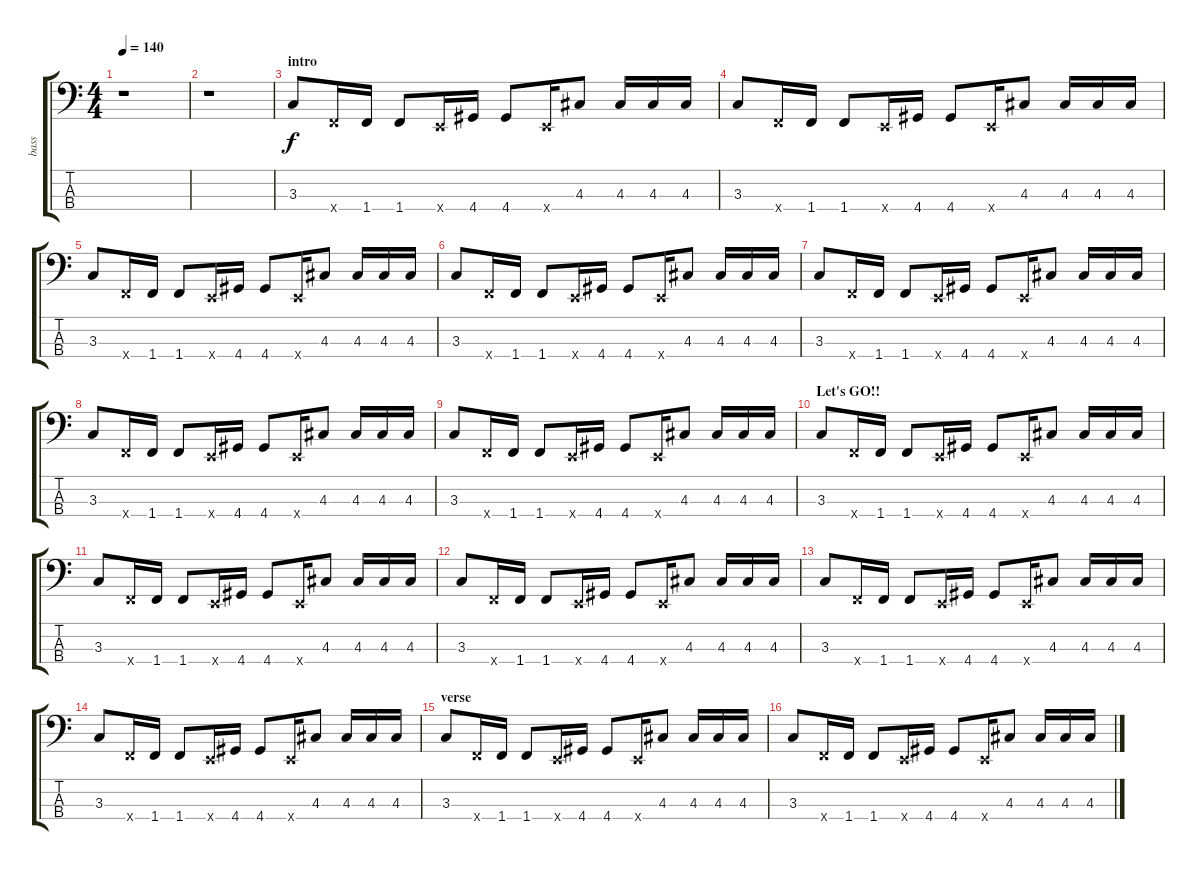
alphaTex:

\track ("bass" "bass") {instrument slapbass2}
\staff {score tabs}
\tuning (G2 D2 A1 E1) {hide}
\ts (4 4)
\tempo 140
\clef f4
\ks c
r.1{dy f instrument slapbass2} |
r.1 |
\section ("" "intro")
3.3.8{volume 16} 1.4{x}.16 1.4.16 1.4.8 0.4{x}.16 4.4.16 4.4.8 0.4{x}.16 4.3.8 4.3.16 4.3.16 4.3.16 |
3.3.8 1.4{x}.16 1.4.16 1.4.8 0.4{x}.16 4.4.16 4.4.8 0.4{x}.16 4.3.8 4.3.16 4.3.16 4.3.16 |
3.3.8 1.4{x}.16 1.4.16 1.4.8 0.4{x}.16 4.4.16 4.4.8 0.4{x}.16 4.3.8 4.3.16 4.3.16 4.3.16 |
3.3.8 1.4{x}.16 1.4.16 1.4.8 0.4{x}.16 4.4.16 4.4.8 0.4{x}.16 4.3.8 4.3.16 4.3.16 4.3.16 |
3.3.8{volume 14} 1.4{x}.16 1.4.16 1.4.8 0.4{x}.16 4.4.16 4.4.8 0.4{x}.16 4.3.8 4.3.16 4.3.16 4.3.16 |
3.3.8 1.4{x}.16 1.4.16 1.4.8 0.4{x}.16 4.4.16 4.4.8 0.4{x}.16 4.3.8 4.3.16 4.3.16 4.3.16 |
3.3.8 1.4{x}.16 1.4.16 1.4.8 0.4{x}.16 4.4.16 4.4.8 0.4{x}.16 4.3.8 4.3.16 4.3.16 4.3.16 |
\section ("" "Let's GO!!")
3.3.8 1.4{x}.16 1.4.16 1.4.8 0.4{x}.16 4.4.16 4.4.8 0.4{x}.16 4.3.8 4.3.16 4.3.16 4.3.16 |
3.3.8 1.4{x}.16 1.4.16 1.4.8 0.4{x}.16 4.4.16 4.4.8 0.4{x}.16 4.3.8 4.3.16 4.3.16 4.3.16 |
3.3.8 1.4{x}.16 1.4.16 1.4.8 0.4{x}.16 4.4.16 4.4.8 0.4{x}.16 4.3.8 4.3.16 4.3.16 4.3.16 |
3.3.8 1.4{x}.16 1.4.16 1.4.8 0.4{x}.16 4.4.16 4.4.8 0.4{x}.16 4.3.8 4.3.16 4.3.16 4.3.16 |
3.3.8 1.4{x}.16 1.4.16 1.4.8 0.4{x}.16 4.4.16 4.4.8 0.4{x}.16 4.3.8 4.3.16 4.3.16 4.3.16 |
\section ("" "verse")
3.3.8 1.4{x}.16 1.4.16 1.4.8 0.4{x}.16 4.4.16 4.4.8 0.4{x}.16 4.3.8 4.3.16 4.3.16 4.3.16 |
3.3.8 1.4{x}.16 1.4.16 1.4.8 0.4{x}.16 4.4.16 4.4.8 0.4{x}.16 4.3.8 4.3.16 4.3.16 4.3.16
